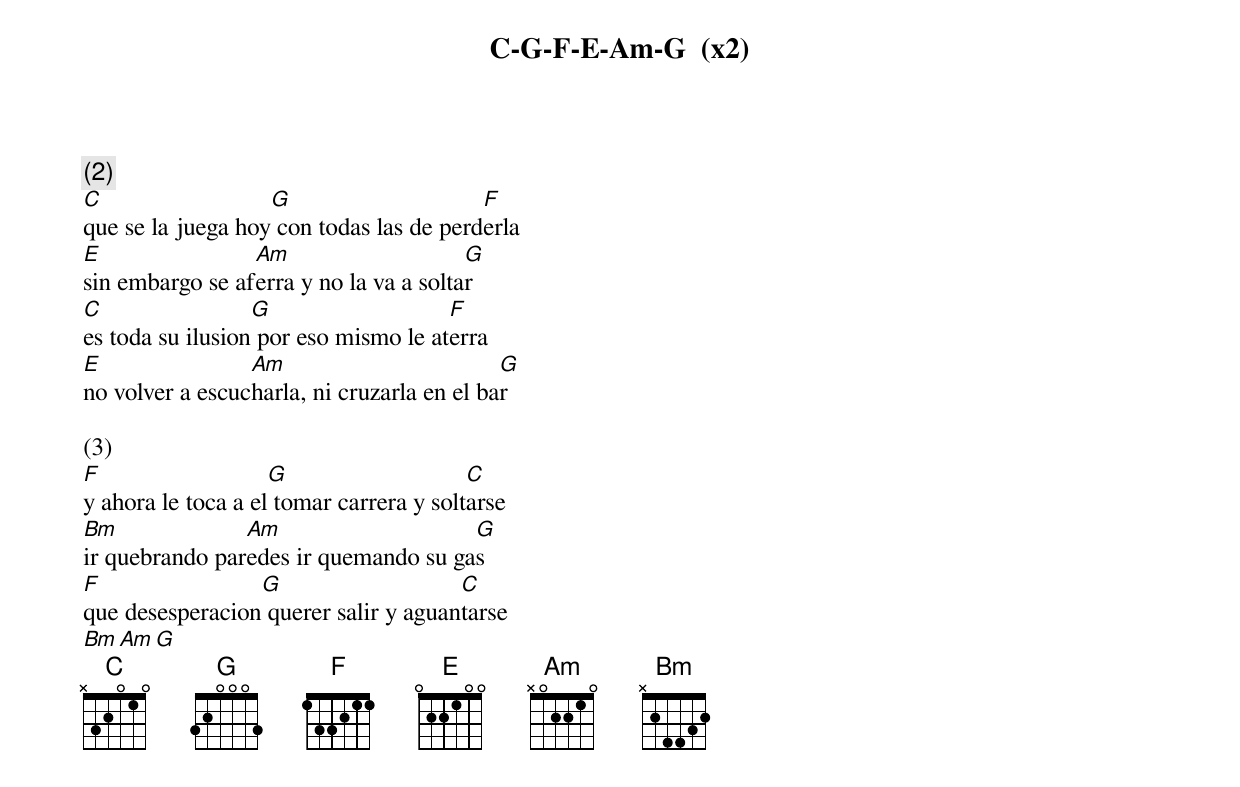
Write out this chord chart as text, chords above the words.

C-G-F-E-Am-G  (x2)

(2)
C                  G                     F
que se la juega hoy con todas las de perderla
E                Am                     G
sin embargo se aferra y no la va a soltar
C                 G                   F
es toda su ilusion por eso mismo le aterra
E                Am                         G
no volver a escucharla, ni cruzarla en el bar

(3)
F                   G                    C
y ahora le toca a el tomar carrera y soltarse
Bm              Am                    G
ir quebrando paredes ir quemando su gas
F                G                    C
que desesperacion querer salir y aguantarse
Bm                Am                          G
